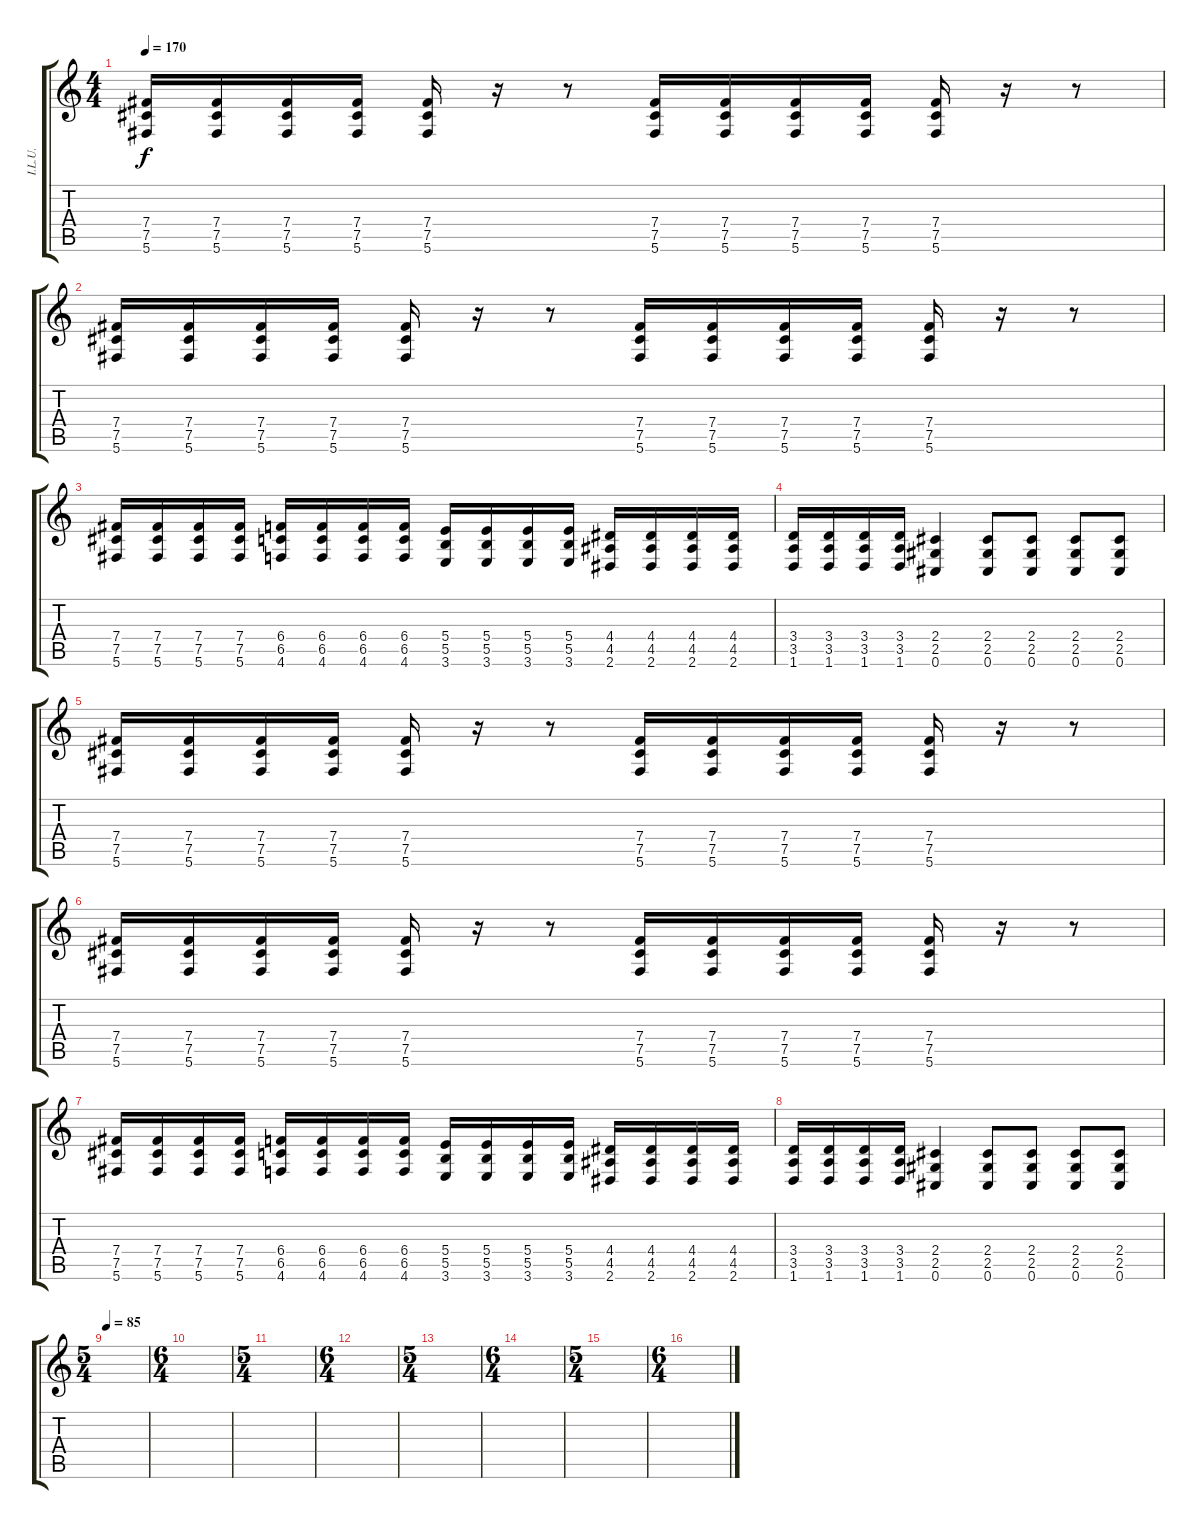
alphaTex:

\track ("I.L.U." "I.L.U.") {instrument distortionguitar}
\staff {score tabs}
\tuning (Db4 Ab3 E3 B2 Gb2 Db2) {hide}
\ts (4 4)
\tempo 170
\clef g2
\ks c
(7.4 7.5 5.6).16{dy f volume 13} (7.4 7.5 5.6).16 (7.4 7.5 5.6).16 (7.4 7.5 5.6).16 (7.4 7.5 5.6).16 r.16 r.8 (7.4 7.5 5.6).16 (7.4 7.5 5.6).16 (7.4 7.5 5.6).16 (7.4 7.5 5.6).16 (7.4 7.5 5.6).16 r.16 r.8 |
(7.4 7.5 5.6).16 (7.4 7.5 5.6).16 (7.4 7.5 5.6).16 (7.4 7.5 5.6).16 (7.4 7.5 5.6).16 r.16 r.8 (7.4 7.5 5.6).16 (7.4 7.5 5.6).16 (7.4 7.5 5.6).16 (7.4 7.5 5.6).16 (7.4 7.5 5.6).16 r.16 r.8 |
(7.4 7.5 5.6).16 (7.4 7.5 5.6).16 (7.4 7.5 5.6).16 (7.4 7.5 5.6).16 (6.4 6.5 4.6).16 (6.4 6.5 4.6).16 (6.4 6.5 4.6).16 (6.4 6.5 4.6).16 (5.4 5.5 3.6).16 (5.4 5.5 3.6).16 (5.4 5.5 3.6).16 (5.4 5.5 3.6).16 (4.4 4.5 2.6).16 (4.4 4.5 2.6).16 (4.4 4.5 2.6).16 (4.4 4.5 2.6).16 |
(3.4 3.5 1.6).16 (3.4 3.5 1.6).16 (3.4 3.5 1.6).16 (3.4 3.5 1.6).16 (2.4 2.5 0.6).4 (2.4 2.5 0.6).8 (2.4 2.5 0.6).8 (2.4 2.5 0.6).8 (2.4 2.5 0.6).8 |
(7.4 7.5 5.6).16 (7.4 7.5 5.6).16 (7.4 7.5 5.6).16 (7.4 7.5 5.6).16 (7.4 7.5 5.6).16 r.16 r.8 (7.4 7.5 5.6).16 (7.4 7.5 5.6).16 (7.4 7.5 5.6).16 (7.4 7.5 5.6).16 (7.4 7.5 5.6).16 r.16 r.8 |
(7.4 7.5 5.6).16 (7.4 7.5 5.6).16 (7.4 7.5 5.6).16 (7.4 7.5 5.6).16 (7.4 7.5 5.6).16 r.16 r.8 (7.4 7.5 5.6).16 (7.4 7.5 5.6).16 (7.4 7.5 5.6).16 (7.4 7.5 5.6).16 (7.4 7.5 5.6).16 r.16 r.8 |
(7.4 7.5 5.6).16 (7.4 7.5 5.6).16 (7.4 7.5 5.6).16 (7.4 7.5 5.6).16 (6.4 6.5 4.6).16 (6.4 6.5 4.6).16 (6.4 6.5 4.6).16 (6.4 6.5 4.6).16 (5.4 5.5 3.6).16 (5.4 5.5 3.6).16 (5.4 5.5 3.6).16 (5.4 5.5 3.6).16 (4.4 4.5 2.6).16 (4.4 4.5 2.6).16 (4.4 4.5 2.6).16 (4.4 4.5 2.6).16 |
(3.4 3.5 1.6).16 (3.4 3.5 1.6).16 (3.4 3.5 1.6).16 (3.4 3.5 1.6).16 (2.4 2.5 0.6).4 (2.4 2.5 0.6).8 (2.4 2.5 0.6).8 (2.4 2.5 0.6).8 (2.4 2.5 0.6).8 |
\ts (5 4)
\tempo 85
|
\ts (6 4)
|
\ts (5 4)
|
\ts (6 4)
|
\ts (5 4)
|
\ts (6 4)
|
\ts (5 4)
|
\ts (6 4)
